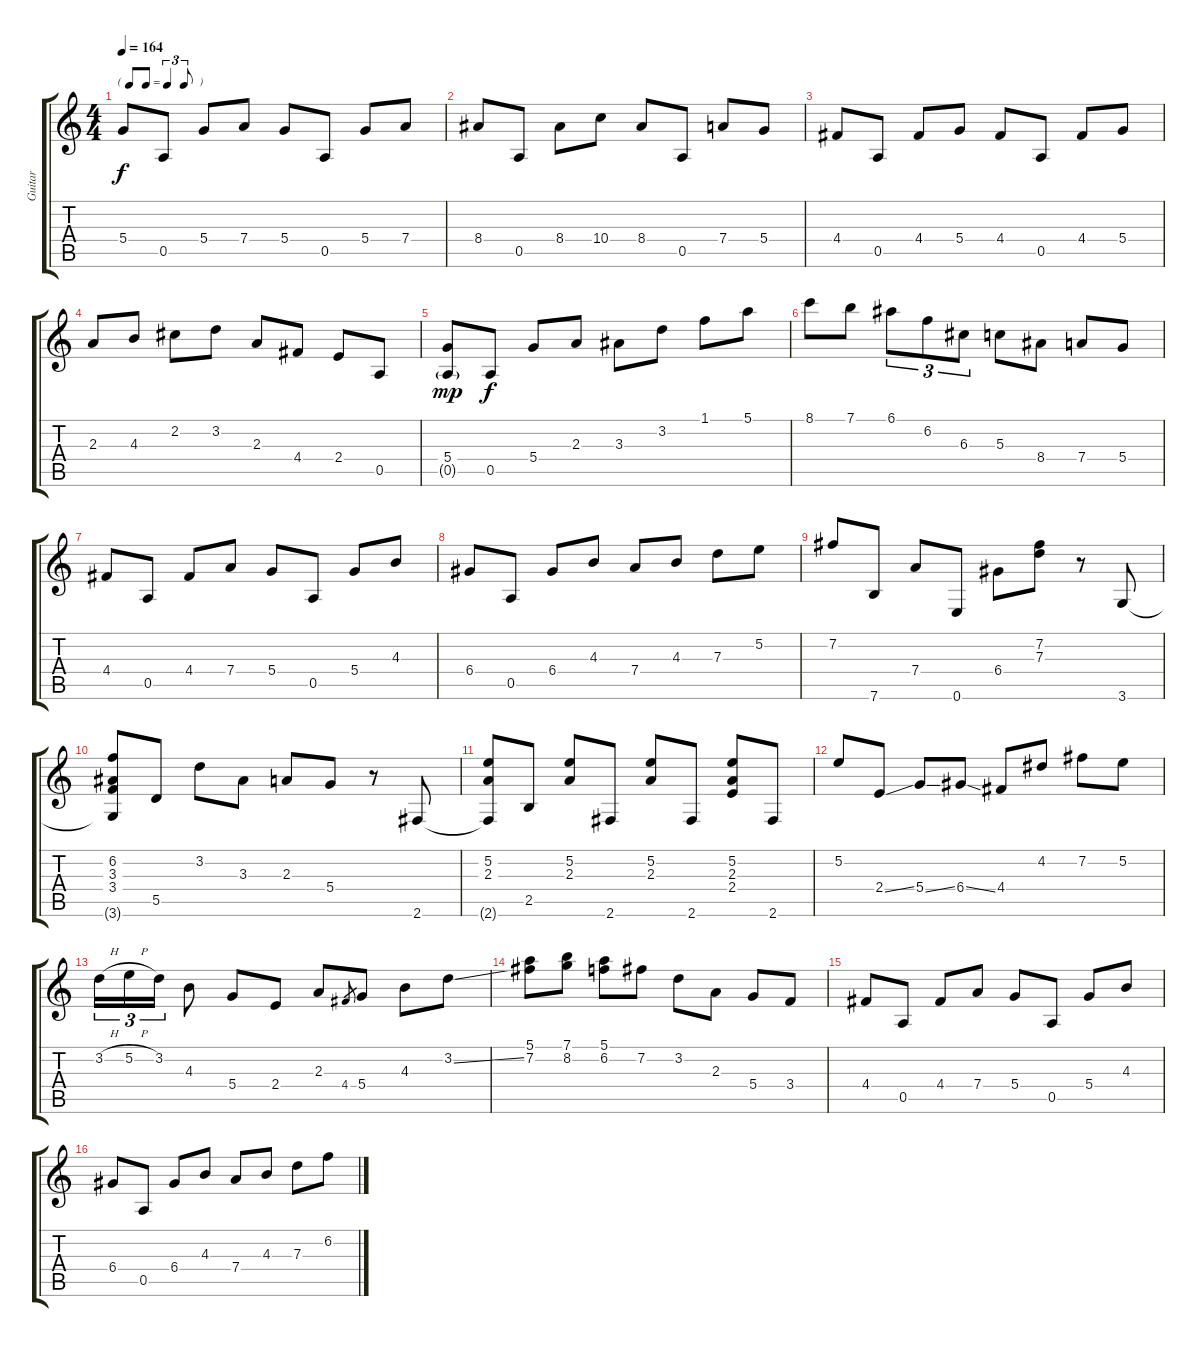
\track ("Guitar" "Guitar") {instrument electricguitarjazz}
\staff {score tabs}
\tuning (E4 B3 G3 D3 A2 E2) {hide}
\ts (4 4)
\tf triplet8th
\tempo 164
\clef g2
\ks c
5.4.8{dy f} 0.5.8 5.4.8 7.4.8 5.4.8 0.5.8 5.4.8 7.4.8 |
8.4.8 0.5.8 8.4.8 10.4.8 8.4.8 0.5.8 7.4.8 5.4.8 |
4.4.8 0.5.8 4.4.8 5.4.8 4.4.8 0.5.8 4.4.8 5.4.8 |
2.3.8 4.3.8 2.2.8 3.2.8 2.3.8 4.4.8 2.4.8 0.5.8 |
(5.4 0.5{g}).8{dy mp} 0.5.8{dy f} 5.4.8 2.3.8 3.3.8 3.2.8 1.1.8 5.1.8 |
8.1.8 7.1.8 6.1.8{tu (3 2)} 6.2.8{tu (3 2)} 6.3.8{tu (3 2)} 5.3.8 8.4.8 7.4.8 5.4.8 |
4.4.8 0.5.8 4.4.8 7.4.8 5.4.8 0.5.8 5.4.8 4.3.8 |
6.4.8 0.5.8 6.4.8 4.3.8 7.4.8 4.3.8 7.3.8 5.2.8 |
7.2.8 7.6.8 7.4.8 0.6.8 6.4.8 (7.2 7.3).8 r.8 3.6.8 |
(6.2 3.3 3.4 3.6{t}).8 5.5.8 3.2.8 3.3.8 2.3.8 5.4.8 r.8 2.6.8 |
(5.2 2.3 2.6{t}).8 2.5.8 (5.2 2.3).8 2.6.8 (5.2 2.3).8 2.6.8 (5.2 2.3 2.4).8 2.6.8 |
5.2.8 2.4{ss}.8 5.4{ss}.8 6.4{ss}.8 4.4.8 4.2.8 7.2.8 5.2.8 |
3.2{h}.16{tu (3 2)} 5.2{h}.16{tu (3 2)} 3.2.16{tu (3 2)} 4.3.8 5.4.8 2.4.8 2.3.8 4.4.8{gr} 5.4.8 4.3.8 3.2{ss}.8 |
(5.1 7.2).8 (7.1 8.2).8 (5.1 6.2).8 7.2.8 3.2.8 2.3.8 5.4.8 3.4.8 |
4.4.8 0.5.8 4.4.8 7.4.8 5.4.8 0.5.8 5.4.8 4.3.8 |
6.4.8 0.5.8 6.4.8 4.3.8 7.4.8 4.3.8 7.3.8 6.2.8
